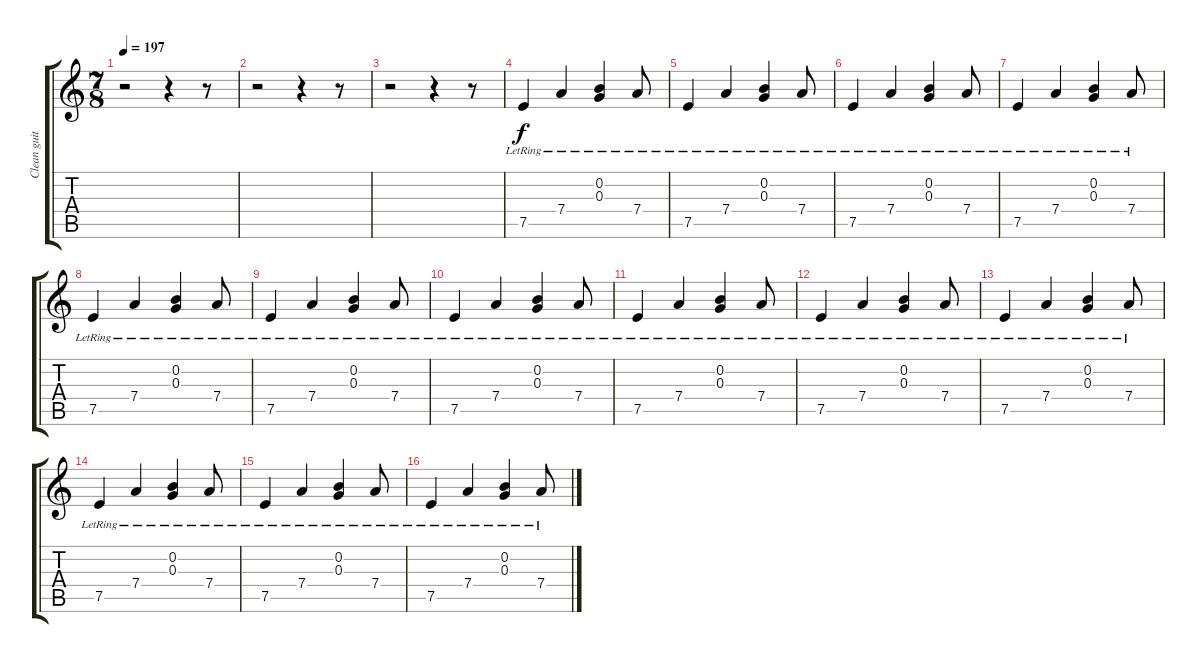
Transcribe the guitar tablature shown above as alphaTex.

\track ("Clean guitar" "Clean guit") {instrument acousticguitarsteel}
\staff {score tabs}
\tuning (E4 B3 G3 D3 A2 E2) {hide}
\ts (7 8)
\tempo 197
\clef g2
\ks c
r.2{dy f} r.4 r.8 |
r.2 r.4 r.8 |
r.2 r.4 r.8 |
7.5{lr}.4 7.4{lr}.4 (0.2{lr} 0.3{lr}).4 7.4{lr}.8 |
7.5{lr}.4 7.4{lr}.4 (0.2{lr} 0.3{lr}).4 7.4{lr}.8 |
7.5{lr}.4 7.4{lr}.4 (0.2{lr} 0.3{lr}).4 7.4{lr}.8 |
7.5{lr}.4 7.4{lr}.4 (0.2{lr} 0.3{lr}).4 7.4{lr}.8 |
7.5{lr}.4 7.4{lr}.4 (0.2{lr} 0.3{lr}).4 7.4{lr}.8 |
7.5{lr}.4 7.4{lr}.4 (0.2{lr} 0.3{lr}).4 7.4{lr}.8 |
7.5{lr}.4 7.4{lr}.4 (0.2{lr} 0.3{lr}).4 7.4{lr}.8 |
7.5{lr}.4 7.4{lr}.4 (0.2{lr} 0.3{lr}).4 7.4{lr}.8 |
7.5{lr}.4 7.4{lr}.4 (0.2{lr} 0.3{lr}).4 7.4{lr}.8 |
7.5{lr}.4 7.4{lr}.4 (0.2{lr} 0.3{lr}).4 7.4{lr}.8 |
7.5{lr}.4 7.4{lr}.4 (0.2{lr} 0.3{lr}).4 7.4{lr}.8 |
7.5{lr}.4 7.4{lr}.4 (0.2{lr} 0.3{lr}).4 7.4{lr}.8 |
7.5{lr}.4 7.4{lr}.4 (0.2{lr} 0.3{lr}).4 7.4{lr}.8
